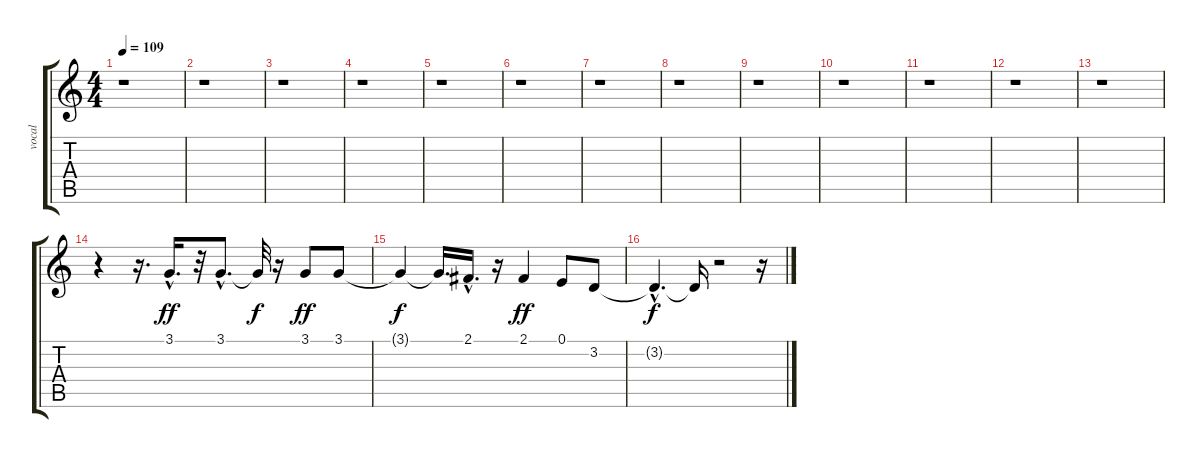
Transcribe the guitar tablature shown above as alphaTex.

\track ("vocal" "vocal") {instrument flute}
\staff {score tabs}
\tuning (E4 B3 G3 D3 A2 E2) {hide}
\ts (4 4)
\tempo 109
\clef g2
\ks c
r.1{dy f} |
r.1 |
r.1 |
r.1 |
r.1 |
r.1 |
r.1 |
r.1 |
r.1 |
r.1 |
r.1 |
r.1 |
r.1 |
r.4 r.16{d} 3.1{hac}.16{d dy ff} r.32 3.1{hac}.8{d} 3.1{t}.32{dy f} r.16 3.1.8{dy ff} 3.1.8 |
3.1{t}.4{dy f} 3.1{t}.16{d} 2.1{hac}.16{d} r.16 2.1.4{dy ff} 0.1.8 3.2.8 |
3.2{hac t}.4{d dy f} 3.2{t}.16 r.2 r.16
